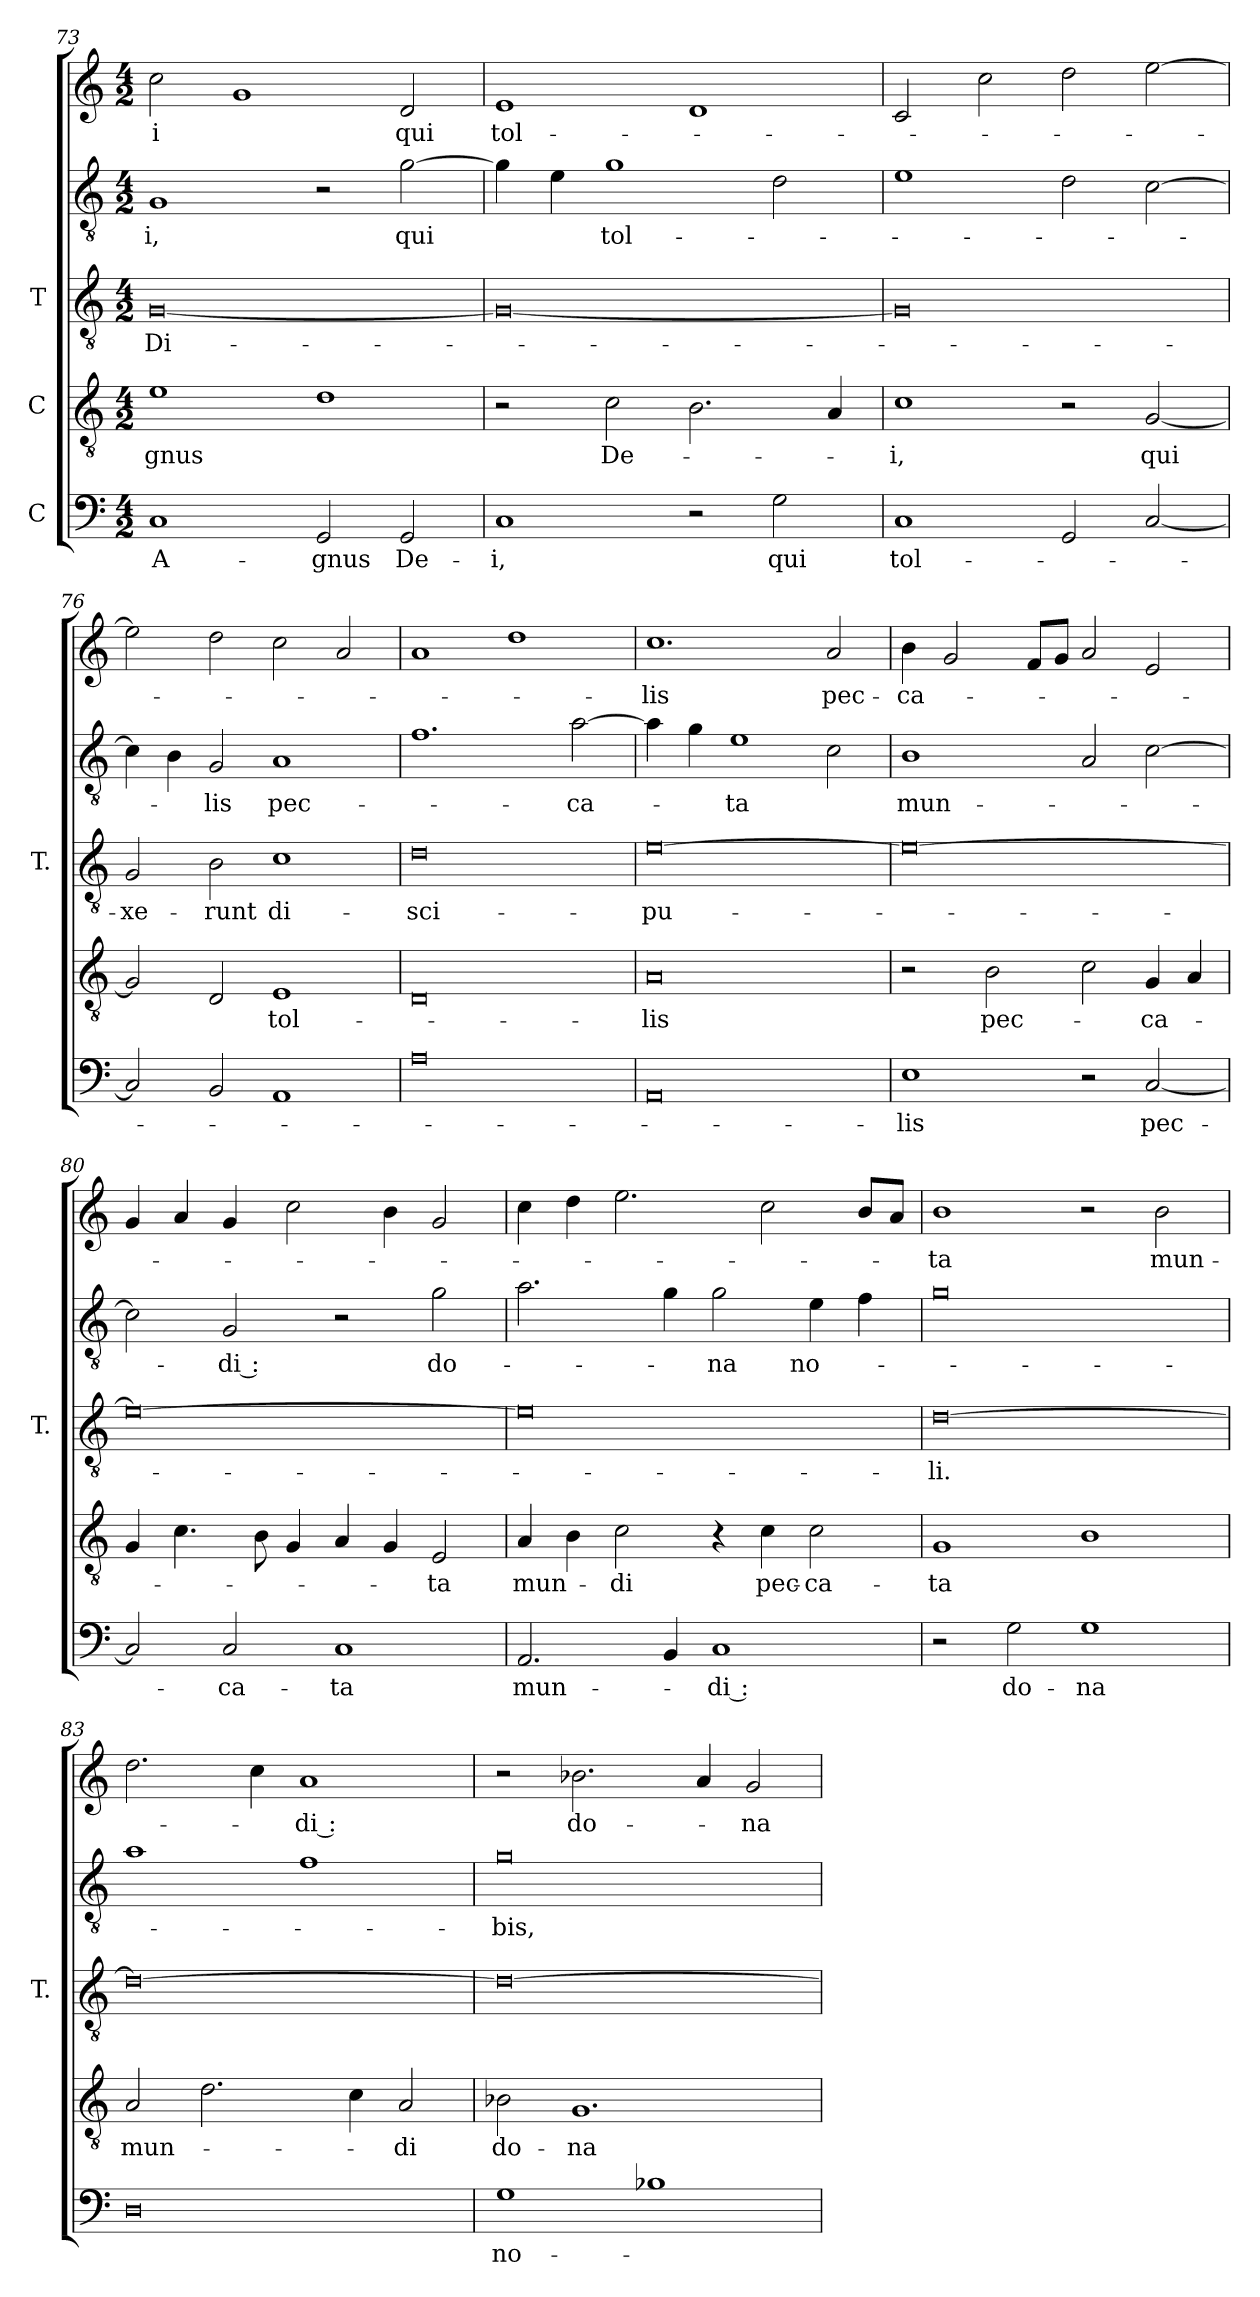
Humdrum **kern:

**kern	**text	**kern	**text	**kern	**text	**kern	**text	**kern	**text
*part5	*part5	*part4	*part4	*part3	*part3	*part2	*part2	*part1	*part1
*staff5	*staff5	*staff4	*staff4	*staff3	*staff3	*staff2	*staff2	*staff1	*staff1
*I"C	*	*I"C	*	*I"T	*	*	*	*	*
*	*	*	*	*I'T.	*	*	*	*	*
*clefF4	*	*clefGv2	*	*clefGv2	*	*clefGv2	*	*clefG2	*
*	*	*ITrd7c12	*	*ITrd7c12	*	*ITrd7c12	*	*	*
*k[]	*	*k[]	*	*k[]	*	*k[]	*	*k[]	*
*C:	*	*C:	*	*C:	*	*C:	*	*C:	*
*M4/2	*	*M4/2	*	*M4/2	*	*M4/2	*	*M4/2	*
=73	=73	=73	=73	=73	=73	=73	=73	=73	=73
1C/	A-	1E/	-gnus	[0GG/	Di-	1GG/	-i,	2cc\	-i
.	.	.	.	.	.	.	.	1g/	.
2GG/	-gnus	1D/	.	.	.	2r	.	.	.
2GG/	De-	.	.	.	.	[2G\	qui	2d/	qui
!!LO:LB:g=z
=74	=74	=74	=74	=74	=74	=74	=74	=74	=74
1C/	-i,	2r	.	0GG/_	.	4G\]	.	1e/	tol-
.	.	.	.	.	.	4E\	.	.	.
.	.	2C\	De-	.	.	1G/	tol-	.	.
2r	.	2.BB\	.	.	.	.	.	1d/	.
2G\	qui	.	.	.	.	2D\	.	.	.
.	.	4AA/	.	.	.	.	.	.	.
=75	=75	=75	=75	=75	=75	=75	=75	=75	=75
1C/	tol-	1C/	-i,	0GG/]	.	1E/	.	2c/	.
.	.	.	.	.	.	.	.	2cc\	.
2GG/	.	2r	.	.	.	2D\	.	2dd\	.
[2C/	.	[2GG/	qui	.	.	[2C\	.	[2ee\	.
=76	=76	=76	=76	=76	=76	=76	=76	=76	=76
2C/]	.	2GG/]	.	2GG/	-xe-	4C\]	.	2ee\]	.
.	.	.	.	.	.	4BB\	.	.	.
2BB/	.	2DD/	.	2BB\	-runt	2GG/	-lis	2dd\	.
1AA/	.	1EE/	tol-	1C\	di-	1AA/	pec-	2cc\	.
.	.	.	.	.	.	.	.	2a/	.
=77	=77	=77	=77	=77	=77	=77	=77	=77	=77
0A/	.	0DD/	.	0D/	-sci-	1.F/	.	1a/	.
.	.	.	.	.	.	.	.	1dd/	.
.	.	.	.	.	.	[2A\	-ca-	.	.
!!LO:LB:g=z
=78	=78	=78	=78	=78	=78	=78	=78	=78	=78
0AA/	.	0AA/	-lis	[0E\	-pu-	4A\]	.	1.cc/	-lis
.	.	.	.	.	.	4G\	.	.	.
.	.	.	.	.	.	1E/	-ta	.	.
.	.	.	.	.	.	2C\	.	2a/	pec-
=79	=79	=79	=79	=79	=79	=79	=79	=79	=79
1E/	-lis	2r	.	0E\_	.	1BB\	mun-	4b\	-ca-
.	.	.	.	.	.	.	.	2g/	.
.	.	2BB\	pec-	.	.	.	.	.	.
.	.	.	.	.	.	.	.	8f/L	.
.	.	.	.	.	.	.	.	8g/J	.
2r	.	2C\	.	.	.	2AA/	.	2a/	.
[2C/	pec-	4GG/	-ca-	.	.	[2C\	.	2e/	.
.	.	4AA/	.	.	.	.	.	.	.
=80	=80	=80	=80	=80	=80	=80	=80	=80	=80
2C/]	.	4GG/	.	0E\_	.	2C\]	.	4g/	.
.	.	4.C\	.	.	.	.	.	4a/	.
2C/	-ca-	.	.	.	.	2GG/	-di :	4g/	.
.	.	8BB\	.	.	.	.	.	.	.
.	.	4GG/	.	.	.	.	.	2cc\	.
1C/	-ta	4AA/	.	.	.	2r	.	.	.
.	.	4GG/	.	.	.	.	.	4b\	.
.	.	2EE/	-ta	.	.	2G\	do-	2g/	.
=81	=81	=81	=81	=81	=81	=81	=81	=81	=81
2.AA/	mun-	4AA/	mun-	0E\]	.	2.A\	.	4cc\	.
.	.	4BB\	.	.	.	.	.	4dd\	.
.	.	2C\	-di	.	.	.	.	2.ee\	.
4BB/	.	.	.	.	.	4G\	.	.	.
1C/	-di :	4r	.	.	.	2G\	-na	.	.
.	.	4C\	pec-	.	.	.	.	2cc\	.
.	.	2C\	-ca-	.	.	4E\	no-	.	.
.	.	.	.	.	.	4F\	.	8b/L	.
.	.	.	.	.	.	.	.	8a/J	.
!!LO:PB:g=z
=82	=82	=82	=82	=82	=82	=82	=82	=82	=82
2r	.	1GG/	-ta	[0D\	-li.	0G/	.	1b\	-ta
2G\	do-	.	.	.	.	.	.	.	.
1G/	-na	1BB\	.	.	.	.	.	2r	.
.	.	.	.	.	.	.	.	2b\	mun-
=83	=83	=83	=83	=83	=83	=83	=83	=83	=83
0D\	.	2AA/	mun-	0D\_	.	1A/	.	2.dd\	.
.	.	2.D\	.	.	.	.	.	.	.
.	.	.	.	.	.	.	.	4cc\	.
.	.	.	.	.	.	1F/	.	1a/	-di :
.	.	4C\	.	.	.	.	.	.	.
.	.	2AA/	-di	.	.	.	.	.	.
=84	=84	=84	=84	=84	=84	=84	=84	=84	=84
1G/	no-	2BB-X\	do-	0D\_	.	0G\	-bis,	2r	.
.	.	1.GG/	-na	.	.	.	.	2.b-X\	do-
1B-X/	.	.	.	.	.	.	.	.	.
.	.	.	.	.	.	.	.	4a/	.
.	.	.	.	.	.	.	.	2g/	-na
=	=	=	=	=	=	=	=	=	=
*-	*-	*-	*-	*-	*-	*-	*-	*-	*-
